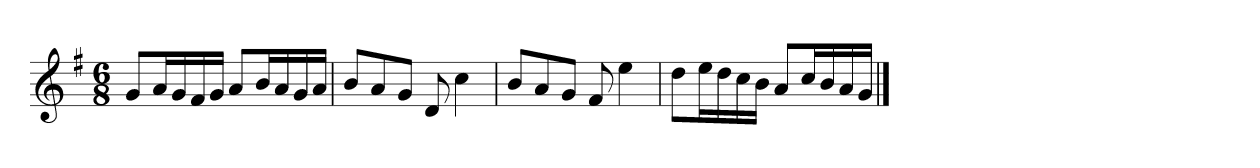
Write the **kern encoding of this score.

**kern
*part1
*staff1
*clefG2
*k[f#]
*G:
*M6/8
*MM70
=1
8g/L
16a/L
16g/
16f#/
16g/JJ
8a/L
16b/L
16a/
16g/
16a/JJ
=2
8b/L
8a/
8g/J
8d
4cc
=3
8b/L
8a/
8g/J
8f#
4ee
=4
8dd\L
16ee\L
16dd\
16cc\
16b\JJ
8a/L
16cc/L
16b/
16a/
16g/JJ
==
*-
